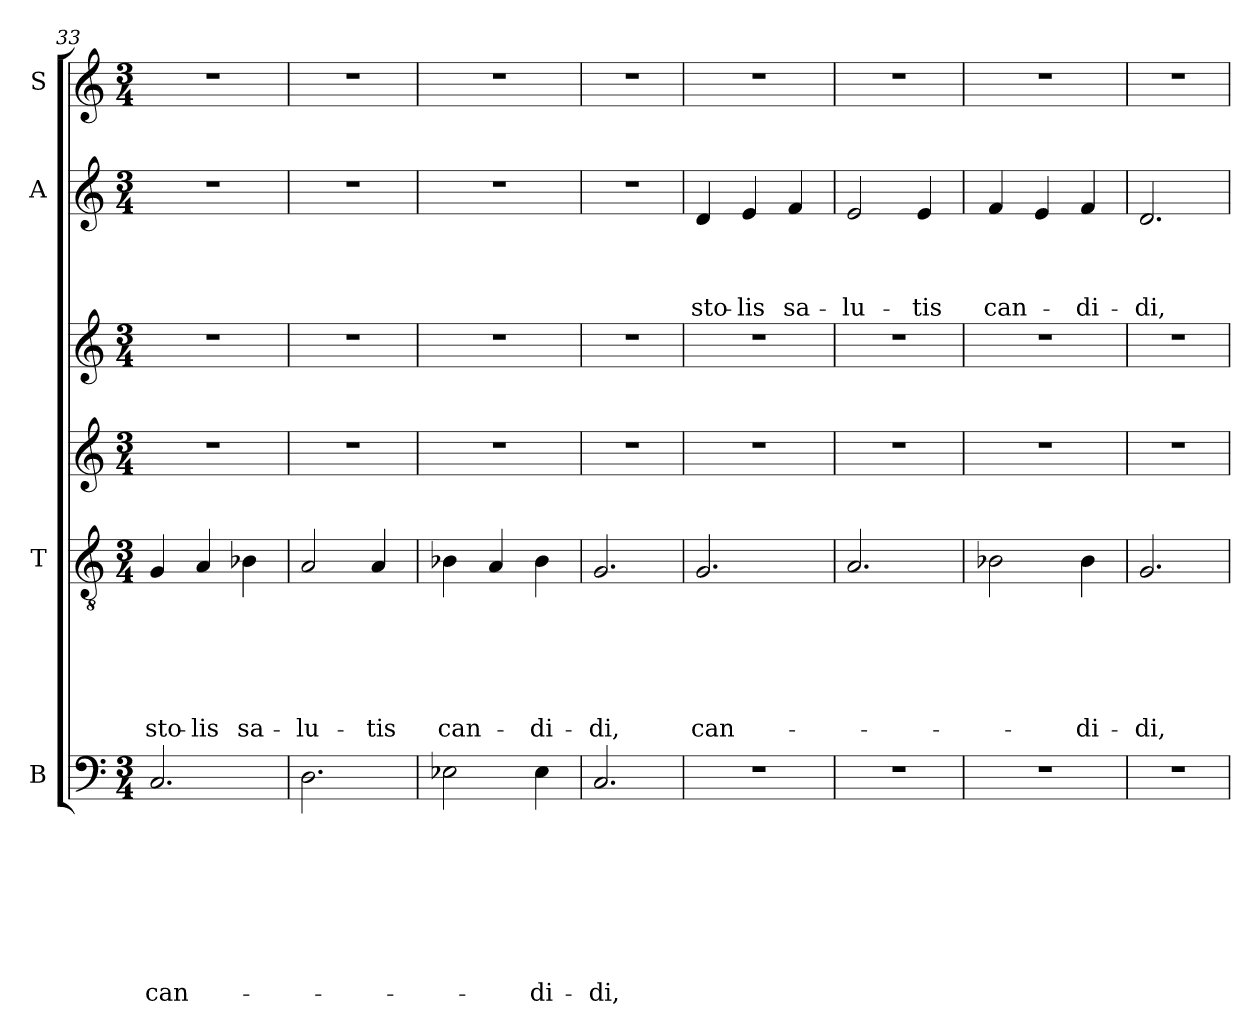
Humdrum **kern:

**kern	**text	**text	**text	**text	**text	**text	**text	**text	**kern	**text	**text	**text	**text	**text	**text	**kern	**kern	**kern	**text	**text	**text	**text	**kern
*part6	*part6	*part6	*part6	*part6	*part6	*part6	*part6	*part6	*part5	*part5	*part5	*part5	*part5	*part5	*part5	*part4	*part3	*part2	*part2	*part2	*part2	*part2	*part1
*staff6	*staff6	*staff6	*staff6	*staff6	*staff6	*staff6	*staff6	*staff6	*staff5	*staff5	*staff5	*staff5	*staff5	*staff5	*staff5	*staff4	*staff3	*staff2	*staff2	*staff2	*staff2	*staff2	*staff1
*I"B	*	*	*	*	*	*	*	*	*I"T	*	*	*	*	*	*	*	*	*I"A	*	*	*	*	*I"S
*I'B	*	*	*	*	*	*	*	*	*I'T	*	*	*	*	*	*	*	*	*I'A	*	*	*	*	*I'S
*clefF4	*	*	*	*	*	*	*	*	*clefGv2	*	*	*	*	*	*	*clefG2	*clefG2	*clefG2	*	*	*	*	*clefG2
*k[]	*	*	*	*	*	*	*	*	*k[]	*	*	*	*	*	*	*k[]	*k[]	*k[]	*	*	*	*	*k[]
*C:	*	*	*	*	*	*	*	*	*C:	*	*	*	*	*	*	*C:	*C:	*C:	*	*	*	*	*C:
*M3/4	*	*	*	*	*	*	*	*	*M3/4	*	*	*	*	*	*	*M3/4	*M3/4	*M3/4	*	*	*	*	*M3/4
=33	=33	=33	=33	=33	=33	=33	=33	=33	=33	=33	=33	=33	=33	=33	=33	=33	=33	=33	=33	=33	=33	=33	=33
!	!	!	!	!	!	!	!	!LO:LY:b	!	!	!	!	!	!	!LO:LY:b	!	!	!LO:N:vis=1	!	!	!	!	!LO:N:vis=1
2.C/	.	.	.	.	.	.	.	can-	4G/	.	.	.	.	.	sto-	2.r	2.r	2.r	.	.	.	.	2.r
!	!	!	!	!	!	!	!	!	!	!	!	!	!	!	!LO:LY:b	!	!	!	!	!	!	!	!
.	.	.	.	.	.	.	.	.	4A/	.	.	.	.	.	-lis	.	.	.	.	.	.	.	.
!	!	!	!	!	!	!	!	!	!	!	!	!	!	!	!LO:LY:b	!	!	!	!	!	!	!	!
.	.	.	.	.	.	.	.	.	4B-X\	.	.	.	.	.	sa-	.	.	.	.	.	.	.	.
=34	=34	=34	=34	=34	=34	=34	=34	=34	=34	=34	=34	=34	=34	=34	=34	=34	=34	=34	=34	=34	=34	=34	=34
!	!	!	!	!	!	!	!	!	!	!	!	!	!	!	!LO:LY:b	!	!	!LO:N:vis=1	!	!	!	!	!LO:N:vis=1
2.D\	.	.	.	.	.	.	.	.	2A/	.	.	.	.	.	-lu-	2.r	2.r	2.r	.	.	.	.	2.r
!	!	!	!	!	!	!	!	!	!	!	!	!	!	!	!LO:LY:b	!	!	!	!	!	!	!	!
.	.	.	.	.	.	.	.	.	4A/	.	.	.	.	.	-tis	.	.	.	.	.	.	.	.
=35	=35	=35	=35	=35	=35	=35	=35	=35	=35	=35	=35	=35	=35	=35	=35	=35	=35	=35	=35	=35	=35	=35	=35
!	!	!	!	!	!	!	!	!	!	!	!	!	!	!	!LO:LY:b	!	!	!LO:N:vis=1	!	!	!	!	!LO:N:vis=1
2E-X\	.	.	.	.	.	.	.	.	4B-X\	.	.	.	.	.	can-	2.r	2.r	2.r	.	.	.	.	2.r
.	.	.	.	.	.	.	.	.	4A/	.	.	.	.	.	.	.	.	.	.	.	.	.	.
!	!	!	!	!	!	!	!	!LO:LY:b	!	!	!	!	!	!	!LO:LY:b	!	!	!	!	!	!	!	!
4E-\	.	.	.	.	.	.	.	-di-	4B-\	.	.	.	.	.	-di-	.	.	.	.	.	.	.	.
=36	=36	=36	=36	=36	=36	=36	=36	=36	=36	=36	=36	=36	=36	=36	=36	=36	=36	=36	=36	=36	=36	=36	=36
!	!	!	!	!	!	!	!	!LO:LY:b	!	!	!	!	!	!	!LO:LY:b	!	!	!LO:N:vis=1	!	!	!	!	!LO:N:vis=1
2.C/	.	.	.	.	.	.	.	-di,	2.G/	.	.	.	.	.	-di,	2.r	2.r	2.r	.	.	.	.	2.r
=37	=37	=37	=37	=37	=37	=37	=37	=37	=37	=37	=37	=37	=37	=37	=37	=37	=37	=37	=37	=37	=37	=37	=37
!LO:N:vis=1	!	!	!	!	!	!	!	!	!	!	!	!	!	!	!LO:LY:b	!	!	!	!	!	!	!LO:LY:b	!LO:N:vis=1
2.r	.	.	.	.	.	.	.	.	2.G/	.	.	.	.	.	can-	2.r	2.r	4d/	.	.	.	sto-	2.r
!	!	!	!	!	!	!	!	!	!	!	!	!	!	!	!	!	!	!	!	!	!	!LO:LY:b	!
.	.	.	.	.	.	.	.	.	.	.	.	.	.	.	.	.	.	4e/	.	.	.	-lis	.
!	!	!	!	!	!	!	!	!	!	!	!	!	!	!	!	!	!	!	!	!	!	!LO:LY:b	!
.	.	.	.	.	.	.	.	.	.	.	.	.	.	.	.	.	.	4f/	.	.	.	sa-	.
=38	=38	=38	=38	=38	=38	=38	=38	=38	=38	=38	=38	=38	=38	=38	=38	=38	=38	=38	=38	=38	=38	=38	=38
!LO:N:vis=1	!	!	!	!	!	!	!	!	!	!	!	!	!	!	!	!	!	!	!	!	!	!LO:LY:b	!LO:N:vis=1
2.r	.	.	.	.	.	.	.	.	2.A/	.	.	.	.	.	.	2.r	2.r	2e/	.	.	.	-lu-	2.r
!	!	!	!	!	!	!	!	!	!	!	!	!	!	!	!	!	!	!	!	!	!	!LO:LY:b	!
.	.	.	.	.	.	.	.	.	.	.	.	.	.	.	.	.	.	4e/	.	.	.	-tis	.
!!LO:LB:g=z
=39	=39	=39	=39	=39	=39	=39	=39	=39	=39	=39	=39	=39	=39	=39	=39	=39	=39	=39	=39	=39	=39	=39	=39
!LO:N:vis=1	!	!	!	!	!	!	!	!	!	!	!	!	!	!	!	!	!	!	!	!	!	!LO:LY:b	!LO:N:vis=1
2.r	.	.	.	.	.	.	.	.	2B-X\	.	.	.	.	.	.	2.r	2.r	4f/	.	.	.	can-	2.r
.	.	.	.	.	.	.	.	.	.	.	.	.	.	.	.	.	.	4e/	.	.	.	.	.
!	!	!	!	!	!	!	!	!	!	!	!	!	!	!	!LO:LY:b	!	!	!	!	!	!	!LO:LY:b	!
.	.	.	.	.	.	.	.	.	4B-\	.	.	.	.	.	-di-	.	.	4f/	.	.	.	-di-	.
=40	=40	=40	=40	=40	=40	=40	=40	=40	=40	=40	=40	=40	=40	=40	=40	=40	=40	=40	=40	=40	=40	=40	=40
!LO:N:vis=1	!	!	!	!	!	!	!	!	!	!	!	!	!	!	!LO:LY:b	!	!	!	!	!	!	!LO:LY:b	!LO:N:vis=1
2.r	.	.	.	.	.	.	.	.	2.G/	.	.	.	.	.	-di,	2.r	2.r	2.d/	.	.	.	-di,	2.r
=	=	=	=	=	=	=	=	=	=	=	=	=	=	=	=	=	=	=	=	=	=	=	=
*-	*-	*-	*-	*-	*-	*-	*-	*-	*-	*-	*-	*-	*-	*-	*-	*-	*-	*-	*-	*-	*-	*-	*-
